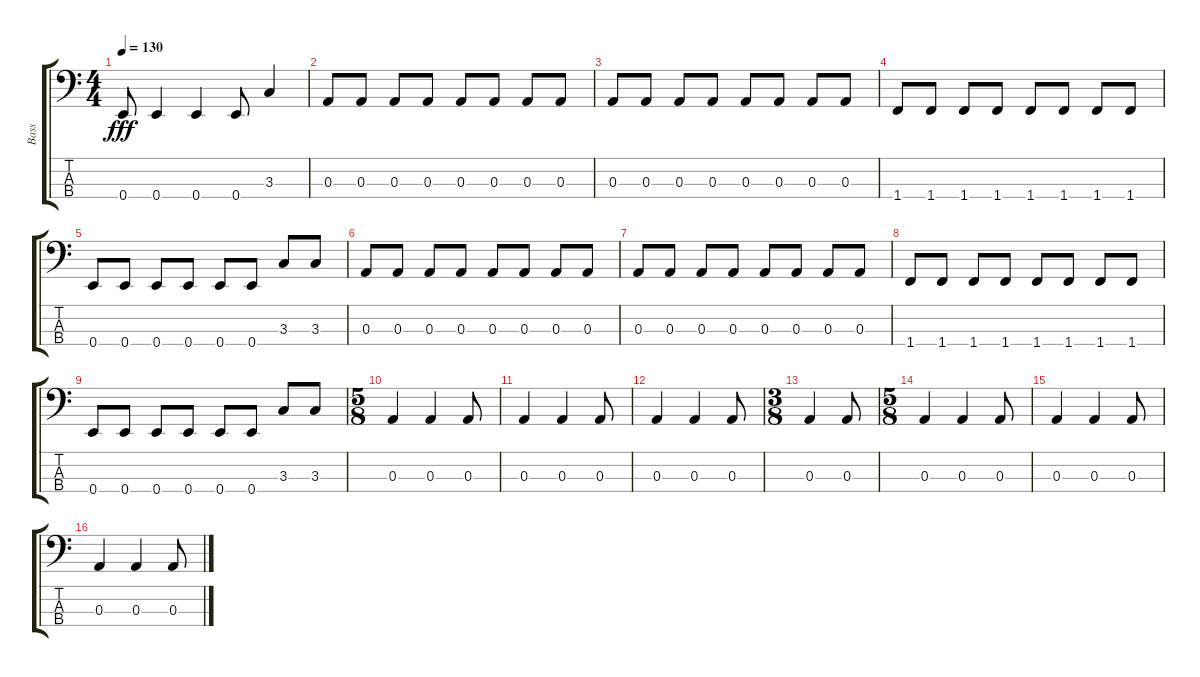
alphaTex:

\track ("Bass" "Bass") {instrument electricbasspick}
\staff {score tabs}
\tuning (G2 D2 A1 E1) {hide}
\ts (4 4)
\tempo 130
\clef f4
\ks c
0.4.8{dy fff} 0.4.4 0.4.4 0.4.8 3.3.4 |
0.3.8 0.3.8 0.3.8 0.3.8 0.3.8 0.3.8 0.3.8 0.3.8 |
0.3.8 0.3.8 0.3.8 0.3.8 0.3.8 0.3.8 0.3.8 0.3.8 |
1.4.8 1.4.8 1.4.8 1.4.8 1.4.8 1.4.8 1.4.8 1.4.8 |
0.4.8 0.4.8 0.4.8 0.4.8 0.4.8 0.4.8 3.3.8 3.3.8 |
0.3.8 0.3.8 0.3.8 0.3.8 0.3.8 0.3.8 0.3.8 0.3.8 |
0.3.8 0.3.8 0.3.8 0.3.8 0.3.8 0.3.8 0.3.8 0.3.8 |
1.4.8 1.4.8 1.4.8 1.4.8 1.4.8 1.4.8 1.4.8 1.4.8 |
0.4.8 0.4.8 0.4.8 0.4.8 0.4.8 0.4.8 3.3.8 3.3.8 |
\ts (5 8)
0.3.4 0.3.4 0.3.8 |
0.3.4 0.3.4 0.3.8 |
0.3.4 0.3.4 0.3.8 |
\ts (3 8)
0.3.4 0.3.8 |
\ts (5 8)
0.3.4 0.3.4 0.3.8 |
0.3.4 0.3.4 0.3.8 |
0.3.4 0.3.4 0.3.8
